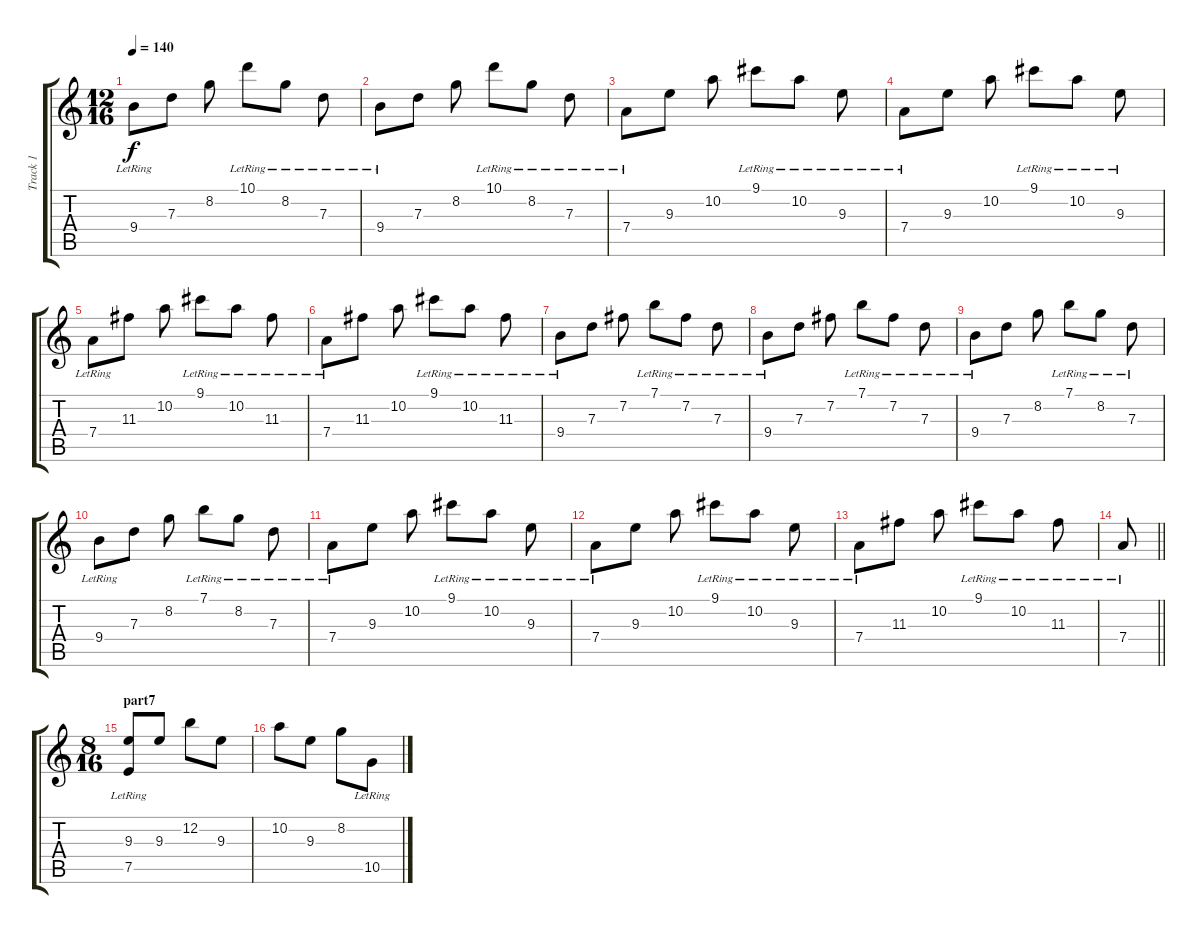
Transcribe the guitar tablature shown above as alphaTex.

\track ("Track 1" "Track 1") {instrument acousticguitarnylon}
\staff {score tabs}
\tuning (E4 B3 G3 D3 A2 E2) {hide}
\ts (12 16)
\tempo 140
\clef g2
\ks c
9.4{lr}.8{dy f} 7.3.8 8.2.8 10.1{lr}.8 8.2{lr}.8 7.3{lr}.8 |
9.4{lr}.8 7.3.8 8.2.8 10.1{lr}.8 8.2{lr}.8 7.3{lr}.8 |
7.4{lr}.8 9.3.8 10.2.8 9.1{lr}.8 10.2{lr}.8 9.3{lr}.8 |
7.4{lr}.8 9.3.8 10.2.8 9.1{lr}.8 10.2{lr}.8 9.3{lr}.8 |
7.4{lr}.8 11.3.8 10.2.8 9.1{lr}.8 10.2{lr}.8 11.3{lr}.8 |
7.4{lr}.8 11.3.8 10.2.8 9.1{lr}.8 10.2{lr}.8 11.3{lr}.8 |
9.4{lr}.8 7.3.8 7.2.8 7.1{lr}.8 7.2{lr}.8 7.3{lr}.8 |
9.4{lr}.8 7.3.8 7.2.8 7.1{lr}.8 7.2{lr}.8 7.3{lr}.8 |
9.4{lr}.8 7.3.8 8.2.8 7.1{lr}.8 8.2{lr}.8 7.3{lr}.8 |
9.4{lr}.8 7.3.8 8.2.8 7.1{lr}.8 8.2{lr}.8 7.3{lr}.8 |
7.4{lr}.8 9.3.8 10.2.8 9.1{lr}.8 10.2{lr}.8 9.3{lr}.8 |
7.4{lr}.8 9.3.8 10.2.8 9.1{lr}.8 10.2{lr}.8 9.3{lr}.8 |
7.4{lr}.8 11.3.8 10.2.8 9.1{lr}.8 10.2{lr}.8 11.3{lr}.8 |
\barLineRight lightlight
7.4{lr}.8 |
\ts (8 16)
\section ("" "part7")
(9.3 7.5{lr}).8 9.3.8 12.2.8 9.3.8 |
10.2.8 9.3.8 8.2.8 10.5{lr}.8
